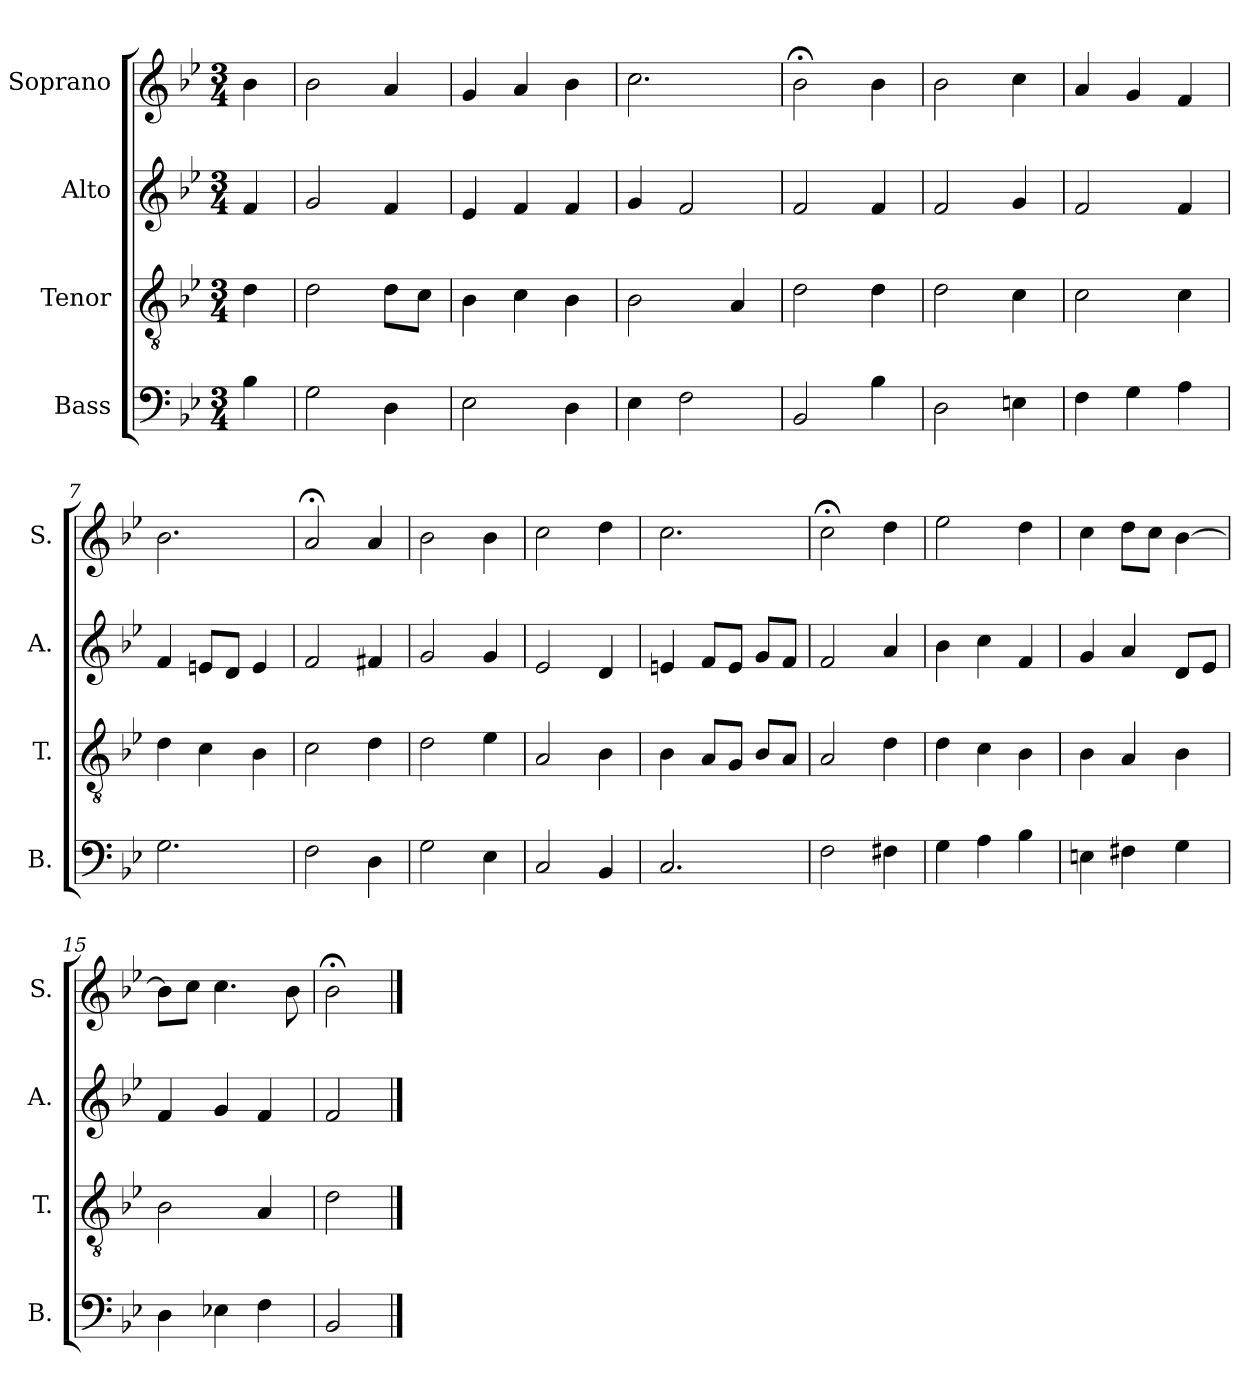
**kern	**kern	**kern	**kern
*part4	*part3	*part2	*part1
*staff4	*staff3	*staff2	*staff1
*I"Bass	*I"Tenor	*I"Alto	*I"Soprano
*I'B.	*I'T.	*I'A.	*I'S.
*clefF4	*clefGv2	*clefG2	*clefG2
*k[b-e-]	*k[b-e-]	*k[b-e-]	*k[b-e-]
*B-:	*B-:	*B-:	*B-:
*M3/4	*M3/4	*M3/4	*M3/4
=	=	=	=
4B-\	4d\	4f/	4b-\
=1	=1	=1	=1
2G\	2d\	2g/	2b-\
4D\	8d\L	4f/	4a/
.	8c\J	.	.
=2	=2	=2	=2
2E-\	4B-\	4e-/	4g/
.	4c\	4f/	4a/
4D\	4B-\	4f/	4b-\
=3	=3	=3	=3
4E-\	2B-\	4g/	2.cc\
2F\	.	2f/	.
.	4A/	.	.
=4	=4	=4	=4
2BB-/	2d\	2f/	2b-;<\
4B-\	4d\	4f/	4b-\
=5	=5	=5	=5
2D\	2d\	2f/	2b-\
4En\	4c\	4g/	4cc\
=6	=6	=6	=6
4F\	2c\	2f/	4a/
4G\	.	.	4g/
4A\	4c\	4f/	4f/
=7	=7	=7	=7
2.G\	4d\	4f/	2.b-\
.	4c\	8en/L	.
.	.	8d/J	.
.	4B-\	4e/	.
=8	=8	=8	=8
2F\	2c\	2f/	2a;</
4D\	4d\	4f#X/	4a/
!!LO:LB:g=z
=9	=9	=9	=9
2G\	2d\	2g/	2b-\
4E-\	4e-\	4g/	4b-\
=10	=10	=10	=10
2C/	2A/	2e-/	2cc\
4BB-/	4B-\	4d/	4dd\
=11	=11	=11	=11
2.C/	4B-\	4en/	2.cc\
.	8A/L	8f/L	.
.	8G/J	8e/J	.
.	8B-/L	8g/L	.
.	8A/J	8f/J	.
=12	=12	=12	=12
2F\	2A/	2f/	2cc;<\
4F#X\	4d\	4a/	4dd\
=13	=13	=13	=13
4G\	4d\	4b-\	2ee-\
4A\	4c\	4cc\	.
4B-\	4B-\	4f/	4dd\
=14	=14	=14	=14
4En\	4B-\	4g/	4cc\
4F#X\	4A/	4a/	8dd\L
.	.	.	8cc\J
4G\	4B-\	8d/L	[4b-\
.	.	8e-/J	.
=15	=15	=15	=15
4D\	2B-\	4f/	8b-\L]
.	.	.	8cc\J
4E-X\	.	4g/	4.cc\
4F\	4A/	4f/	.
.	.	.	8b-\
=16	=16	=16	=16
2BB-/	2d\	2f/	2b-;<\
==	==	==	==
*-	*-	*-	*-
